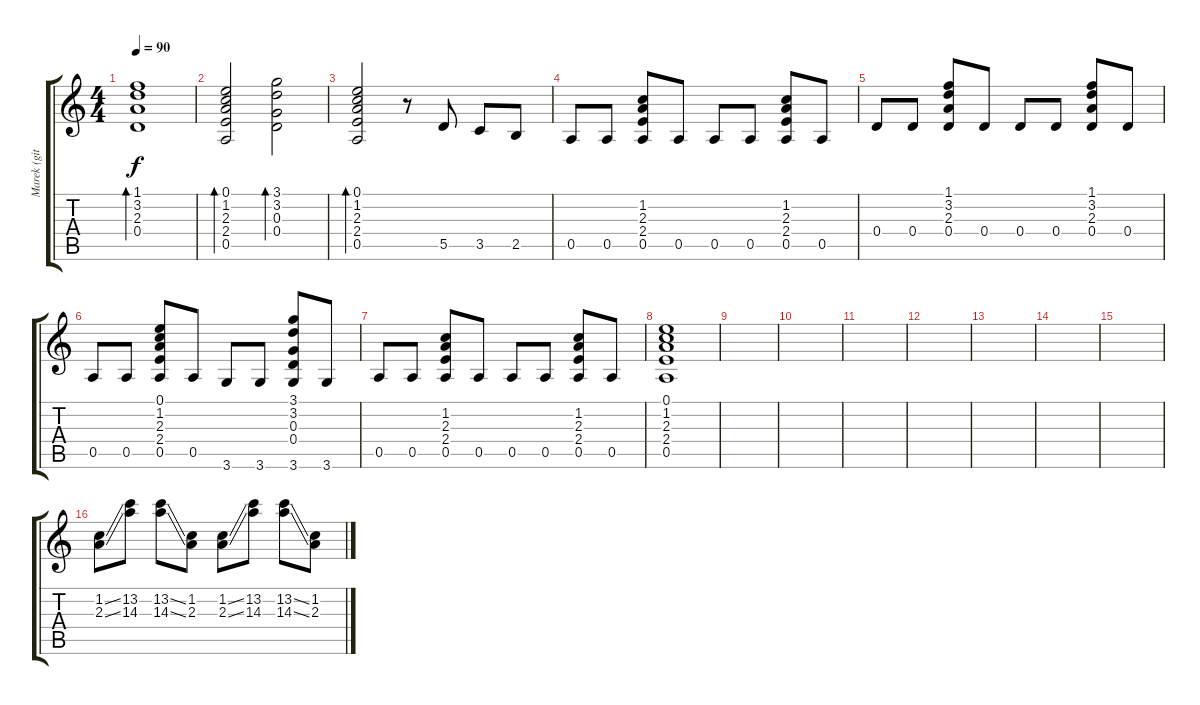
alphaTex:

\track ("Marek (git. klasyczna)" "Marek (git") {instrument electricguitarmuted}
\staff {score tabs}
\tuning (E4 B3 G3 D3 A2 E2) {hide}
\ts (4 4)
\tempo 90
\clef g2
\ks c
(1.1 3.2 2.3 0.4).1{bd 240 dy f} |
(0.1 1.2 2.3 2.4 0.5).2{bd 240} (3.1 3.2 0.3 0.4).2{bd 240} |
(0.1 1.2 2.3 2.4 0.5).2{bd 240} r.8 5.5.8 3.5.8 2.5.8 |
0.5.8 0.5.8 (1.2 2.3 2.4 0.5).8 0.5.8 0.5.8 0.5.8 (1.2 2.3 2.4 0.5).8 0.5.8 |
0.4.8 0.4.8 (1.1 3.2 2.3 0.4).8 0.4.8 0.4.8 0.4.8 (1.1 3.2 2.3 0.4).8 0.4.8 |
0.5.8 0.5.8 (0.1 1.2 2.3 2.4 0.5).8 0.5.8 3.6.8 3.6.8 (3.1 3.2 0.3 0.4 3.6).8 3.6.8 |
0.5.8 0.5.8 (1.2 2.3 2.4 0.5).8 0.5.8 0.5.8 0.5.8 (1.2 2.3 2.4 0.5).8 0.5.8 |
(0.1 1.2 2.3 2.4 0.5).1 |
|
|
|
|
|
|
|
(1.2{ss} 2.3{ss}).8 (13.2 14.3).8 (13.2{ss} 14.3{ss}).8 (1.2 2.3).8 (1.2{ss} 2.3{ss}).8 (13.2 14.3).8 (13.2{ss} 14.3{ss}).8 (1.2 2.3).8
